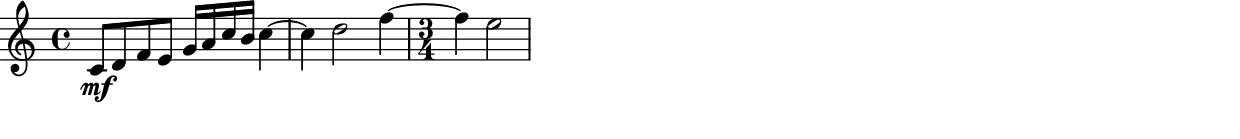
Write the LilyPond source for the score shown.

%%% Generated by music-score %%%
\include "lilypond-book-preamble.ly"
\paper {
  #(define dump-extents #t)

  indent = 0\mm
  line-width = 210\mm - 2.0 * 0.4\in
  ragged-right = ##t
  force-assignment = #""
  line-width = #(- line-width (* mm  3.000000))
}
\header {
  title = ""
  composer = ""
}
\layout {
}

<<
    \new Staff {   \set Staff.instrumentName = "" \set Staff.shortInstrumentName = "" \clef treble \time 4/4 c'8-\mf d'8 f'8 e'8 g'16 a'16 c''16 b'16 c''4~ c''4 d''2 f''4~ \time 3/4 f''4 e''2
               }
>>